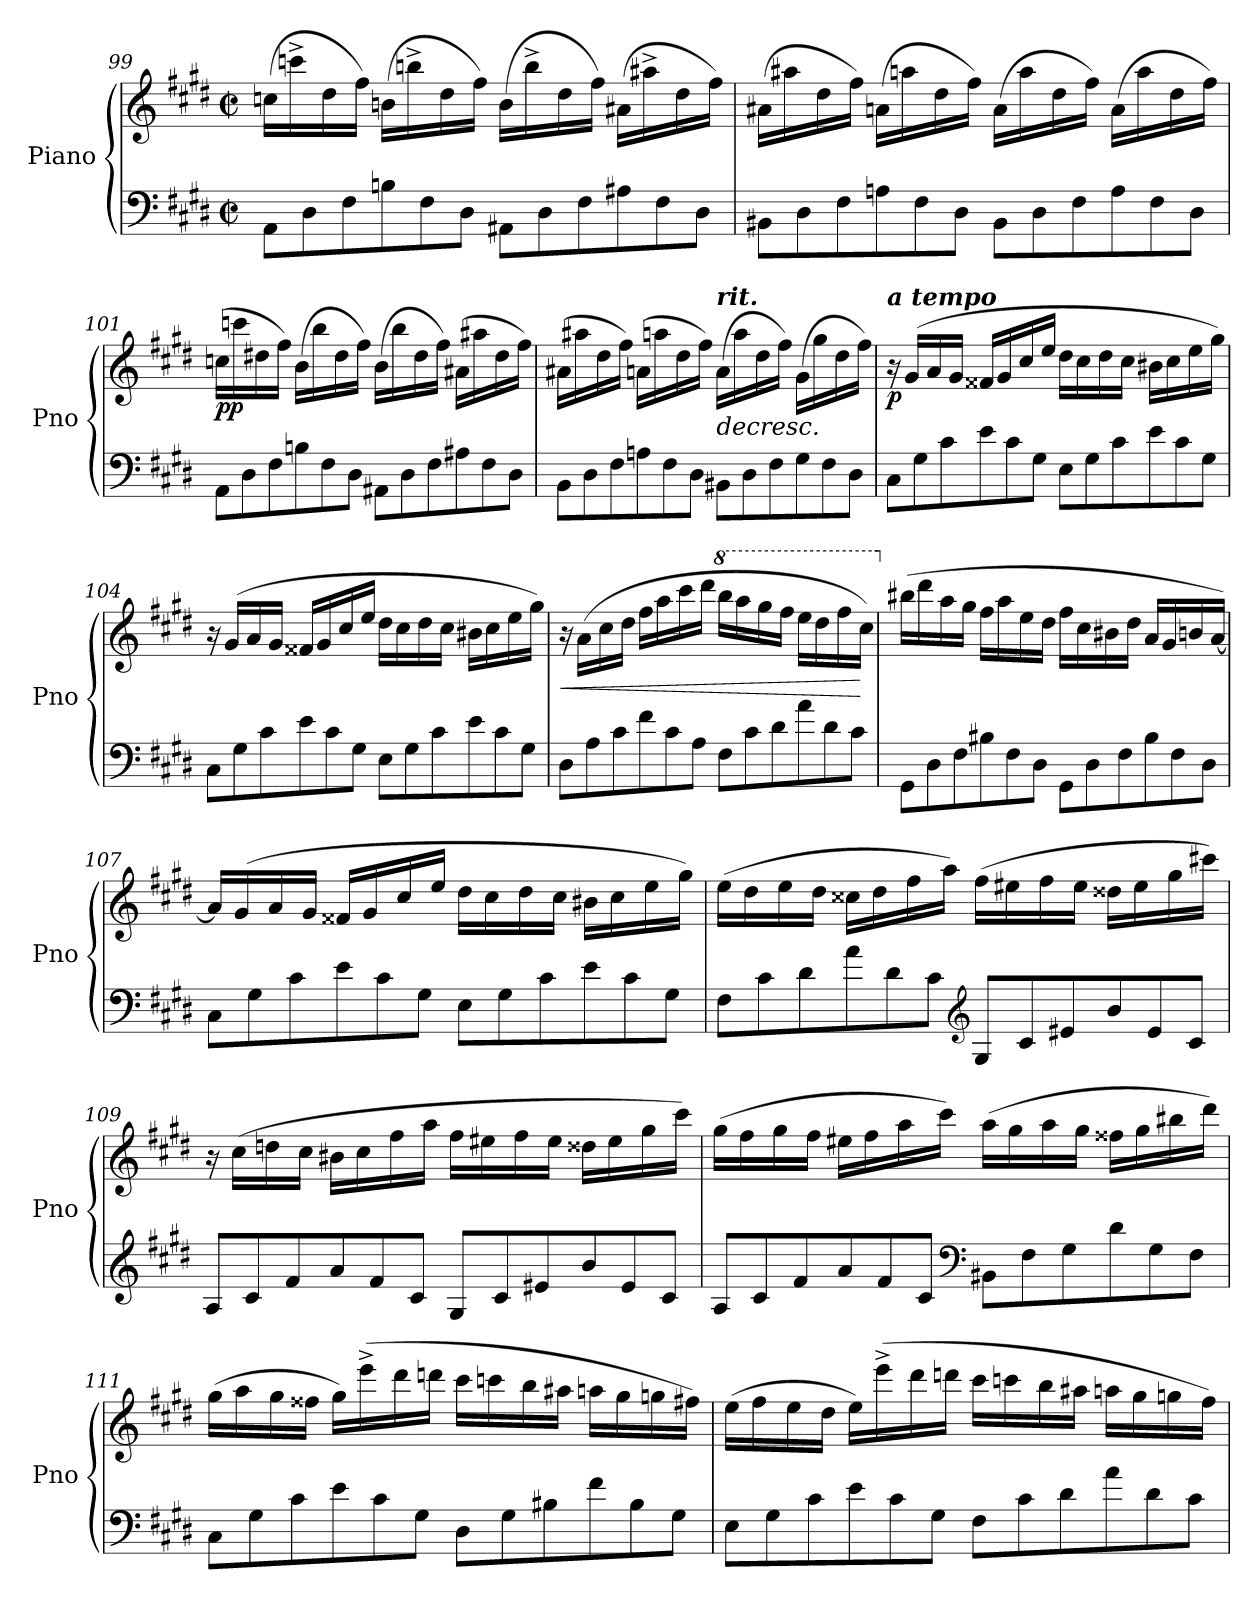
**kern	**kern	**dynam
*part1	*part1	*part1
*staff2	*staff1	*staff1/2
*I"Piano	*	*
*I'Pno	*	*
*clefF4	*clefG2	*
*k[f#c#g#d#]	*k[f#c#g#d#]	*
*M4/4	*M4/4	*
*met(c|)	*met(c|)	*
*Xtuplet	*	*
=99	=99	=99
12AA\L	(16ccn\LL	.
.	16cccn^\	.
12D#\	.	.
.	16dd#\	.
12F#\	.	.
.	16ff#\JJ)	.
12Bn\	(16bn\LL	.
.	16bbn^\	.
12F#\	.	.
.	16dd#\	.
12D#\J	.	.
.	16ff#\JJ)	.
12AA#X\L	(16b\LL	.
.	16bb^\	.
12D#\	.	.
.	16dd#\	.
12F#\	.	.
.	16ff#\JJ)	.
12A#X\	(16a#X\LL	.
.	16aa#X^\	.
12F#\	.	.
.	16dd#\	.
12D#\J	.	.
.	16ff#\JJ)	.
!!LO:LB:g=z
=100	=100	=100
12BB#X\L	(16a#X\LL	.
.	16aa#X\	.
12D#\	.	.
.	16dd#\	.
12F#\	.	.
.	16ff#\JJ)	.
12An\	(16an\LL	.
.	16aan\	.
12F#\	.	.
.	16dd#\	.
12D#\J	.	.
.	16ff#\JJ)	.
12BB#\L	(16a\LL	.
.	16aa\	.
12D#\	.	.
.	16dd#\	.
12F#\	.	.
.	16ff#\JJ)	.
12A\	(16a\LL	.
.	16aa\	.
12F#\	.	.
.	16dd#\	.
12D#\J	.	.
.	16ff#\JJ)	.
=101	=101	=101
!	!	!LO:DY:b
12AA\L	(16ccn\LL	pp
.	16cccn\	.
12D#\	.	.
.	16dd#X\	.
12F#\	.	.
.	16ff#\JJ)	.
12Bn\	(16b\LL	.
.	16bb\	.
12F#\	.	.
.	16dd#\	.
12D#\J	.	.
.	16ff#\JJ)	.
12AA#X\L	(16b\LL	.
.	16bb\	.
12D#\	.	.
.	16dd#\	.
12F#\	.	.
.	16ff#\JJ)	.
12A#X\	(16a#X\LL	.
.	16aa#X\	.
12F#\	.	.
.	16dd#\	.
12D#\J	.	.
.	16ff#\JJ)	.
!!LO:LB:g=z
=102	=102	=102
12BB\L	(16a#X\LL	.
.	16aa#X\	.
12D#\	.	.
.	16dd#\	.
12F#\	.	.
.	16ff#\JJ)	.
12An\	(16an\LL	.
.	16aan\	.
12F#\	.	.
.	16dd#\	.
12D#\J	.	.
.	16ff#\JJ)	.
!	!LO:TX:a:Bi:t=rit.	!
!	!	!LO:HP:b
12BB#X\L	(16a\LL	>
.	16aa\	.
12D#\	.	.
.	16dd#\	.
12F#\	.	.
.	16ff#\JJ)	.
12G#\	(16g#\LL	.
.	16gg#\	.
12F#\	.	.
.	16dd#\	.
12D#\J	.	.
.	16ff#\JJ)	.
=103	=103	=103
!	!LO:TX:a:Bi:t=a tempo	!
!	!	!LO:DY:b
12C#\L	16r	p
.	(16g#/LL	.
12G#\	.	.
.	16a/	.
12c#\	.	.
.	16g#/JJ	.
12e\	16f##X/LL	.
.	16g#/	.
12c#\	.	.
.	16cc#/	.
12G#\J	.	.
.	16ee/JJ	.
12E\L	16dd#\LL	.
.	16cc#\	.
12G#\	.	.
.	16dd#\	.
12c#\	.	.
.	16cc#\JJ	.
12e\	16b#X\LL	.
.	16cc#\	.
12c#\	.	.
.	16ee\	.
12G#\J	.	.
.	16gg#\JJ)	.
!!LO:LB:g=z
=104	=104	=104
12C#\L	16r	.
.	(16g#/LL	.
12G#\	.	.
.	16a/	.
12c#\	.	.
.	16g#/JJ	.
12e\	16f##X/LL	.
.	16g#/	.
12c#\	.	.
.	16cc#/	.
12G#\J	.	.
.	16ee/JJ	.
12E\L	16dd#\LL	.
.	16cc#\	.
12G#\	.	.
.	16dd#\	.
12c#\	.	.
.	16cc#\JJ	.
12e\	16b#X\LL	.
.	16cc#\	.
12c#\	.	.
.	16ee\	.
12G#\J	.	.
.	16gg#\JJ)	.
=105	=105	=105
!	!	!LO:HP:b
12D#\L	16r	<
.	(16a\LL	.
12A\	.	.
.	16cc#\	.
12c#\	.	.
.	16dd#\JJ	.
12f#\	16ff#\LL	.
.	16aa\	.
12c#\	.	.
.	16ccc#\	.
12A\J	.	.
.	16ddd#\JJ	]
*	*8va	*
12F#\L	16bbb\LL	.
.	16aaa\	.
12c#\	.	.
.	16ggg#\	.
12d#\	.	.
.	16fff#\JJ	.
12a\	16eee\LL	.
.	16ddd#\	.
12d#\	.	.
.	16fff#\	.
12c#\J	.	.
.	16ccc#\JJ)	[
!!LO:LB:g=z
=106	=106	=106
*	*X8va	*
12GG#\L	(16bb#X\LL	.
.	16ddd#\	.
12D#\	.	.
.	16aa\	.
12F#\	.	.
.	16gg#\JJ	.
12B#X\	16ff#\LL	.
.	16aa\	.
12F#\	.	.
.	16ee\	.
12D#\J	.	.
.	16dd#\JJ	.
12GG#\L	16ff#\LL	.
.	16cc#\	.
12D#\	.	.
.	16b#X\	.
12F#\	.	.
.	16dd#\JJ	.
12B#\	16a/LL	.
.	16g#/	.
12F#\	.	.
.	16bn/	.
12D#\J	.	.
.	[16a/JJ)	.
!!LO:PB:g=z
=107	=107	=107
12C#\L	16a/LL]	.
.	(16g#/	.
12G#\	.	.
.	16a/	.
12c#\	.	.
.	16g#/JJ	.
12e\	16f##X/LL	.
.	16g#/	.
12c#\	.	.
.	16cc#/	.
12G#\J	.	.
.	16ee/JJ	.
!	!	!LO:DY:b
12E\L	16dd#\LL	other-dynamics
.	16cc#\	.
12G#\	.	.
.	16dd#\	.
12c#\	.	.
.	16cc#\JJ	.
12e\	16b#X\LL	.
.	16cc#\	.
12c#\	.	.
.	16ee\	.
12G#\J	.	.
.	16gg#\JJ)	.
=108	=108	=108
12F#\L	(16ee\LL	.
.	16dd#\	.
12c#\	.	.
.	16ee\	.
12d#\	.	.
.	16dd#\JJ	.
12a\	16cc##X\LL	.
.	16dd#\	.
12d#\	.	.
.	16ff#\	.
12c#\J	.	.
.	16aa\JJ)	.
*clefG2	*	*
12G#/L	(16ff#\LL	.
.	16ee#X\	.
12c#/	.	.
.	16ff#\	.
12e#X/	.	.
.	16ee#\JJ	.
12b/	16dd##X\LL	.
.	16ee#\	.
12e#/	.	.
.	16gg#\	.
12c#/J	.	.
.	16ccc#X\JJ)	.
!!LO:LB:g=z
=109	=109	=109
12A/L	16r	.
.	(16cc#\LL	.
12c#/	.	.
.	16ddn\	.
12f#/	.	.
.	16cc#\JJ	.
12a/	16b#X\LL	.
.	16cc#\	.
12f#/	.	.
.	16ff#\	.
12c#/J	.	.
.	16aa\JJ	.
12G#/L	16ff#\LL	.
.	16ee#X\	.
12c#/	.	.
.	16ff#\	.
12e#X/	.	.
.	16ee#\JJ	.
12b/	16dd##X\LL	.
.	16ee#\	.
12e#/	.	.
.	16gg#\	.
12c#/J	.	.
.	16ccc#\JJ)	.
=110	=110	=110
!	!	!LO:DY:b
12A/L	(16gg#\LL	other-dynamics
.	16ff#\	.
12c#/	.	.
.	16gg#\	.
12f#/	.	.
.	16ff#\JJ	.
12a/	16ee#X\LL	.
.	16ff#\	.
12f#/	.	.
.	16aa\	.
12c#/J	.	.
.	16ccc#\JJ)	.
*clefF4	*	*
12BB#X\L	(16aa\LL	.
.	16gg#\	.
12F#\	.	.
.	16aa\	.
12G#\	.	.
.	16gg#\JJ	.
12d#\	16ff##X\LL	.
.	16gg#\	.
12G#\	.	.
.	16bb#X\	.
12F#\J	.	.
.	16ddd#\JJ)	.
!!LO:LB:g=z
=111	=111	=111
12C#\L	(16gg#\LL	.
.	16aa\	.
12G#\	.	.
.	16gg#\	.
12c#\	.	.
.	16ff##X\JJ	.
12e\	16gg#\LL)	.
.	(16eee^\	.
12c#\	.	.
.	16ddd#\	.
12G#\J	.	.
.	16dddn\JJ	.
12D#\L	16ccc#\LL	.
.	16cccn\	.
12G#\	.	.
.	16bb\	.
12B#X\	.	.
.	16aa#X\JJ	.
12f#\	16aan\LL	.
.	16gg#\	.
12B#\	.	.
.	16ggn\	.
12G#\J	.	.
.	16ff#X\JJ)	.
=112	=112	=112
12E\L	(16ee\LL	.
.	16ff#\	.
12G#\	.	.
.	16ee\	.
12c#\	.	.
.	16dd#\JJ	.
12e\	16ee\LL)	.
.	(16eee^\	.
12c#\	.	.
.	16ddd#\	.
12G#\J	.	.
.	16dddn\JJ	.
12F#\L	16ccc#\LL	.
.	16cccn\	.
12c#\	.	.
.	16bb\	.
12d#\	.	.
.	16aa#X\JJ	.
12a\	16aan\LL	.
.	16gg#\	.
12d#\	.	.
.	16ggn\	.
12c#\J	.	.
.	16ff#\JJ)	.
=	=	=
*-	*-	*-
